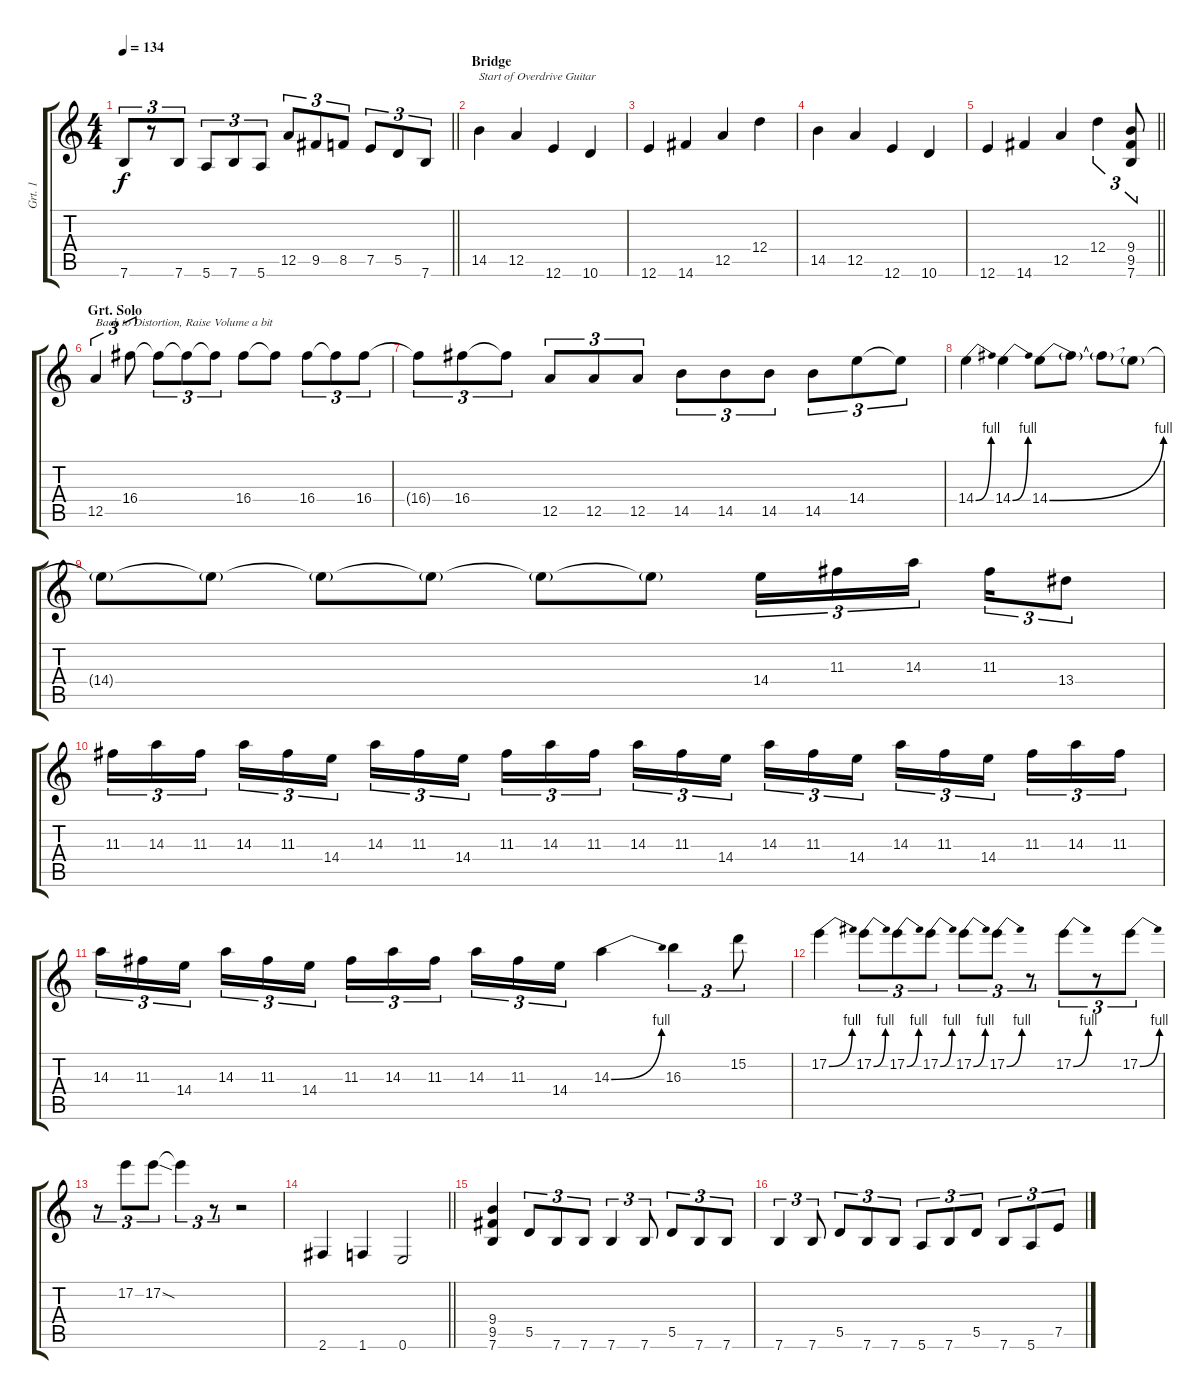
\track ("Grt. 1" "Grt. 1") {instrument distortionguitar}
\staff {score tabs}
\tuning (E4 B3 G3 D3 A2 E2) {hide}
\ts (4 4)
\tempo 134
\clef g2
\barLineRight lightlight
\ks c
7.6.8{tu (3 2) dy f} r.8{tu (3 2)} 7.6.8{tu (3 2)} 5.6.8{tu (3 2)} 7.6.8{tu (3 2)} 5.6.8{tu (3 2)} 12.5.8{tu (3 2)} 9.5.8{tu (3 2)} 8.5.8{tu (3 2)} 7.5.8{tu (3 2)} 5.5.8{tu (3 2)} 7.6.8{tu (3 2)} |
\section ("" "Bridge")
14.5.4{txt "Start of Overdrive Guitar" instrument overdrivenguitar} 12.5.4{instrument overdrivenguitar} 12.6.4{instrument overdrivenguitar} 10.6.4{instrument overdrivenguitar} |
12.6.4{instrument overdrivenguitar} 14.6.4{instrument overdrivenguitar} 12.5.4{instrument overdrivenguitar} 12.4.4{instrument overdrivenguitar} |
14.5.4{instrument overdrivenguitar} 12.5.4{instrument overdrivenguitar} 12.6.4{instrument overdrivenguitar} 10.6.4{instrument overdrivenguitar} |
\barLineRight lightlight
12.6.4{instrument overdrivenguitar} 14.6.4{instrument overdrivenguitar} 12.5.4{instrument overdrivenguitar} 12.4.4{tu (3 2) instrument overdrivenguitar} (9.4 9.5 7.6).8{tu (3 2) instrument distortionguitar} |
\section ("" "Grt. Solo")
12.5.4{tu (3 2) txt "Back to Distortion, Raise Volume a bit" volume 14 instrument distortionguitar} 16.4.8{tu (3 2)} 16.4{t}.8{tu (3 2)} 16.4{t}.8{tu (3 2)} 16.4{t}.8{tu (3 2)} 16.4.8 16.4{t}.8 16.4.8{tu (3 2)} 16.4{t}.8{tu (3 2)} 16.4.8{tu (3 2)} |
16.4{t}.8{tu (3 2)} 16.4.8{tu (3 2)} 16.4{t}.8{tu (3 2)} 12.5.8{tu (3 2)} 12.5.8{tu (3 2)} 12.5.8{tu (3 2)} 14.5.8{tu (3 2)} 14.5.8{tu (3 2)} 14.5.8{tu (3 2)} 14.5.8{tu (3 2)} 14.4.8{tu (3 2)} 14.4{t}.8{tu (3 2)} |
14.4{be (bend 0 0 60 4)}.4 14.4{be (bend 0 0 60 4)}.4 14.4{be (bend 0 0 60 4)}.8 14.4{t}.8 14.4{t}.8 14.4{t}.8 |
14.4{t}.8 14.4{t}.8 14.4{t}.8 14.4{t}.8 14.4{t}.8 14.4{t}.8 14.4.16{tu (3 2)} 11.3.16{tu (3 2)} 14.3.16{tu (3 2) beam splitsecondary} 11.3.16{tu (3 2)} 13.4.8{tu (3 2)} |
11.3.16{tu (3 2)} 14.3.16{tu (3 2)} 11.3.16{tu (3 2) beam splitsecondary} 14.3.16{tu (3 2)} 11.3.16{tu (3 2)} 14.4.16{tu (3 2)} 14.3.16{tu (3 2)} 11.3.16{tu (3 2)} 14.4.16{tu (3 2) beam splitsecondary} 11.3.16{tu (3 2)} 14.3.16{tu (3 2)} 11.3.16{tu (3 2)} 14.3.16{tu (3 2)} 11.3.16{tu (3 2)} 14.4.16{tu (3 2) beam splitsecondary} 14.3.16{tu (3 2)} 11.3.16{tu (3 2)} 14.4.16{tu (3 2)} 14.3.16{tu (3 2)} 11.3.16{tu (3 2)} 14.4.16{tu (3 2) beam splitsecondary} 11.3.16{tu (3 2)} 14.3.16{tu (3 2)} 11.3.16{tu (3 2)} |
14.3.16{tu (3 2)} 11.3.16{tu (3 2)} 14.4.16{tu (3 2) beam splitsecondary} 14.3.16{tu (3 2)} 11.3.16{tu (3 2)} 14.4.16{tu (3 2)} 11.3.16{tu (3 2)} 14.3.16{tu (3 2)} 11.3.16{tu (3 2) beam splitsecondary} 14.3.16{tu (3 2)} 11.3.16{tu (3 2)} 14.4.16{tu (3 2)} 14.3{be (bend 0 0 60 4)}.4 16.3.4{tu (3 2)} 15.2.8{tu (3 2)} |
17.2{be (bend 0 0 60 4)}.4 17.2{be (bend 0 0 60 4)}.8{tu (3 2)} 17.2{be (bend 0 0 60 4)}.8{tu (3 2)} 17.2{be (bend 0 0 60 4)}.8{tu (3 2)} 17.2{be (bend 0 0 60 4)}.8{tu (3 2)} 17.2{be (bend 0 0 60 4)}.8{tu (3 2)} r.8{tu (3 2)} 17.2{be (bend 0 0 60 4)}.8{tu (3 2)} r.8{tu (3 2)} 17.2{be (bend 0 0 60 4)}.8{tu (3 2)} |
r.8{tu (3 2)} 17.2.8{tu (3 2)} 17.2{sod}.8{tu (3 2)} 17.2{t}.4{tu (3 2)} r.8{tu (3 2)} r.2 |
\barLineRight lightlight
2.6.4 1.6.4 0.6.2 |
(9.4 9.5 7.6).4 5.5.8{tu (3 2)} 7.6.8{tu (3 2)} 7.6.8{tu (3 2)} 7.6.4{tu (3 2)} 7.6.8{tu (3 2)} 5.5.8{tu (3 2)} 7.6.8{tu (3 2)} 7.6.8{tu (3 2)} |
7.6.4{tu (3 2)} 7.6.8{tu (3 2)} 5.5.8{tu (3 2)} 7.6.8{tu (3 2)} 7.6.8{tu (3 2)} 5.6.8{tu (3 2)} 7.6.8{tu (3 2)} 5.5.8{tu (3 2)} 7.6.8{tu (3 2)} 5.6.8{tu (3 2)} 7.5.8{tu (3 2)}
